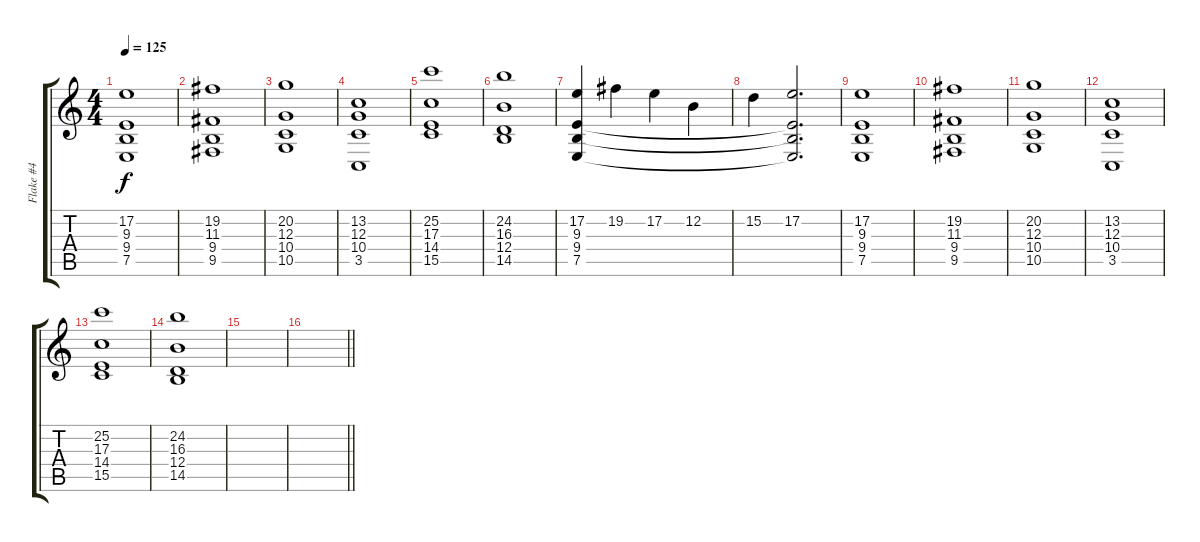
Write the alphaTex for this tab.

\track ("Flake #4" "Flake #4") {instrument pad4choir}
\staff {score tabs}
\tuning (E4 B3 G3 D3 A2 E2) {hide}
\ts (4 4)
\tempo 125
\clef g2
\ks c
(17.2 9.3 9.4 7.5).1{dy f} |
(19.2 11.3 9.4 9.5).1 |
(20.2 12.3 10.4 10.5).1 |
(13.2 12.3 10.4 3.5).1 |
(25.2 17.3 14.4 15.5).1 |
(24.2 16.3 12.4 14.5).1 |
(17.2 9.3 9.4 7.5).4 19.2.4 17.2.4 12.2.4 |
15.2.4 (17.2 9.3{t} 9.4{t} 7.5{t}).2{d} |
(17.2 9.3 9.4 7.5).1 |
(19.2 11.3 9.4 9.5).1 |
(20.2 12.3 10.4 10.5).1 |
(13.2 12.3 10.4 3.5).1 |
(25.2 17.3 14.4 15.5).1 |
(24.2 16.3 12.4 14.5).1 |
|
\barLineRight lightlight
